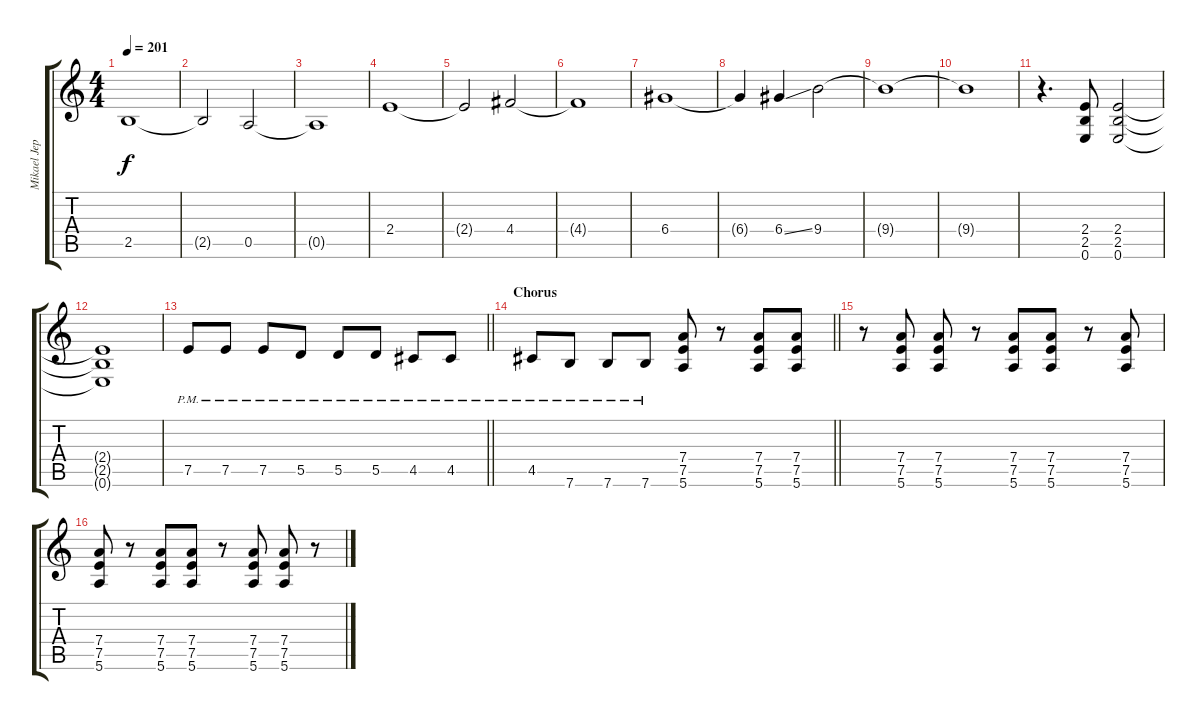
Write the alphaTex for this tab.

\track ("Mikael Jepson" "Mikael Jep") {instrument distortionguitar}
\staff {score tabs}
\tuning (E4 B3 G3 D3 A2 E2) {hide}
\ts (4 4)
\tempo 201
\clef g2
\ks c
2.5.1{dy f} |
2.5{t}.2 0.5.2 |
0.5{t}.1 |
2.4.1 |
2.4{t}.2 4.4.2 |
4.4{t}.1 |
6.4.1 |
6.4{t}.4 6.4{ss}.4 9.4.2 |
9.4{t}.1 |
9.4{t}.1 |
r.4{d} (2.4 2.5 0.6).8 (2.4 2.5 0.6).2 |
(2.4{t} 2.5{t} 0.6{t}).1 |
\barLineRight lightlight
7.5{pm}.8 7.5{pm}.8 7.5{pm}.8 5.5{pm}.8 5.5{pm}.8 5.5{pm}.8 4.5{pm}.8 4.5{pm}.8 |
\section ("" "Chorus")
\barLineRight lightlight
4.5{pm}.8 7.6{pm}.8 7.6{pm}.8 7.6{pm}.8 (7.4 7.5 5.6).8 r.8 (7.4 7.5 5.6).8 (7.4 7.5 5.6).8 |
r.8 (7.4 7.5 5.6).8 (7.4 7.5 5.6).8 r.8 (7.4 7.5 5.6).8 (7.4 7.5 5.6).8 r.8 (7.4 7.5 5.6).8 |
(7.4 7.5 5.6).8 r.8 (7.4 7.5 5.6).8 (7.4 7.5 5.6).8 r.8 (7.4 7.5 5.6).8 (7.4 7.5 5.6).8 r.8
